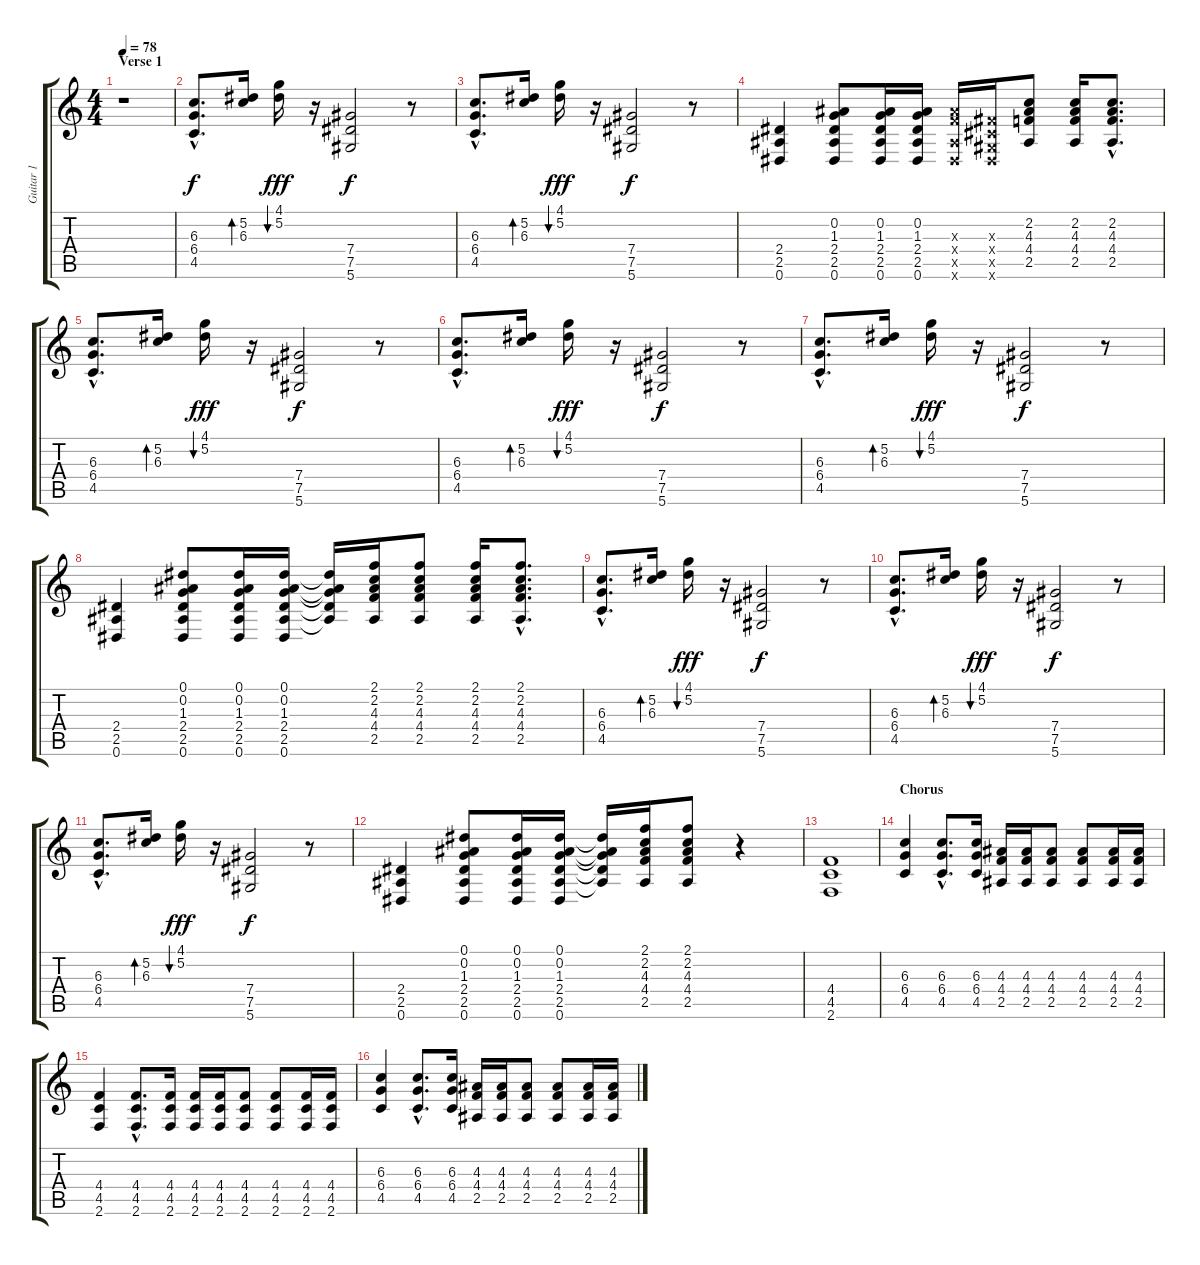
\track ("Guitar 1" "Guitar 1") {instrument distortionguitar}
\staff {score tabs}
\tuning (Eb4 Bb3 Gb3 Db3 Ab2 Eb2) {hide}
\ts (4 4)
\section ("" "Verse 1")
\tempo 78
\clef g2
\ks c
r.1{dy f instrument distortionguitar} |
(6.3{hac} 6.4{hac} 4.5{hac}).8{d volume 5} (5.2 6.3).16{bd 240} (4.1 5.2).16{bu 240 dy fff} r.16 (7.4 7.5 5.6).2{dy f} r.8 |
(6.3{hac} 6.4{hac} 4.5{hac}).8{d} (5.2 6.3).16{bd 240} (4.1 5.2).16{bu 240 dy fff} r.16 (7.4 7.5 5.6).2{dy f} r.8 |
(2.4 2.5 0.6).4{volume 5} (0.2 1.3 2.4 2.5 0.6).8 (0.2 1.3 2.4 2.5 0.6).16 (0.2 1.3 2.4 2.5 0.6).16 (4.3{x} 4.4{x} 2.5{x} 0.6{x}).16 (0.3{x} 0.4{x} 0.5{x} 0.6{x}).16 (2.2 4.3 4.4 2.5).8 (2.2 4.3 4.4 2.5).16 (2.2{hac} 4.3{hac} 4.4{hac} 2.5{hac}).8{d} |
(6.3{hac} 6.4{hac} 4.5{hac}).8{d volume 5} (5.2 6.3).16{bd 240} (4.1 5.2).16{bu 240 dy fff} r.16 (7.4 7.5 5.6).2{dy f} r.8 |
(6.3{hac} 6.4{hac} 4.5{hac}).8{d} (5.2 6.3).16{bd 240} (4.1 5.2).16{bu 240 dy fff} r.16 (7.4 7.5 5.6).2{dy f} r.8 |
(6.3{hac} 6.4{hac} 4.5{hac}).8{d} (5.2 6.3).16{bd 240} (4.1 5.2).16{bu 240 dy fff} r.16 (7.4 7.5 5.6).2{dy f} r.8 |
(2.4 2.5 0.6).4{volume 5} (0.1 0.2 1.3 2.4 2.5 0.6).8 (0.1 0.2 1.3 2.4 2.5 0.6).16 (0.1 0.2 1.3 2.4 2.5 0.6).16 (0.1{t} 0.2{t} 1.3{t} 2.4{t} 2.5{t}).16 (2.1 2.2 4.3 4.4 2.5).16 (2.1 2.2 4.3 4.4 2.5).8 (2.1 2.2 4.3 4.4 2.5).16 (2.1{hac} 2.2{hac} 4.3{hac} 4.4{hac} 2.5{hac}).8{d} |
(6.3{hac} 6.4{hac} 4.5{hac}).8{d volume 5} (5.2 6.3).16{bd 240} (4.1 5.2).16{bu 240 dy fff} r.16 (7.4 7.5 5.6).2{dy f} r.8 |
(6.3{hac} 6.4{hac} 4.5{hac}).8{d} (5.2 6.3).16{bd 240} (4.1 5.2).16{bu 240 dy fff} r.16 (7.4 7.5 5.6).2{dy f} r.8 |
(6.3{hac} 6.4{hac} 4.5{hac}).8{d} (5.2 6.3).16{bd 240} (4.1 5.2).16{bu 240 dy fff} r.16 (7.4 7.5 5.6).2{dy f} r.8 |
(2.4 2.5 0.6).4{volume 5} (0.1 0.2 1.3 2.4 2.5 0.6).8 (0.1 0.2 1.3 2.4 2.5 0.6).16 (0.1 0.2 1.3 2.4 2.5 0.6).16 (0.1{t} 0.2{t} 1.3{t} 2.4{t} 2.5{t}).16 (2.1 2.2 4.3 4.4 2.5).16 (2.1 2.2 4.3 4.4 2.5).8 r.4 |
(4.4 4.5 2.6).1{volume 13} |
\section ("" "Chorus")
(6.3 6.4 4.5).4{volume 13} (6.3{hac} 6.4{hac} 4.5{hac}).8{d} (6.3 6.4 4.5).16 (4.3 4.4 2.5).16 (4.3 4.4 2.5).16 (4.3 4.4 2.5).8 (4.3 4.4 2.5).8 (4.3 4.4 2.5).16 (4.3 4.4 2.5).16 |
(4.4 4.5 2.6).4 (4.4{hac} 4.5{hac} 2.6{hac}).8{d} (4.4 4.5 2.6).16 (4.4 4.5 2.6).16 (4.4 4.5 2.6).16 (4.4 4.5 2.6).8 (4.4 4.5 2.6).8 (4.4 4.5 2.6).16 (4.4 4.5 2.6).16 |
(6.3 6.4 4.5).4{volume 14} (6.3{hac} 6.4{hac} 4.5{hac}).8{d} (6.3 6.4 4.5).16 (4.3 4.4 2.5).16 (4.3 4.4 2.5).16 (4.3 4.4 2.5).8 (4.3 4.4 2.5).8 (4.3 4.4 2.5).16 (4.3 4.4 2.5).16
